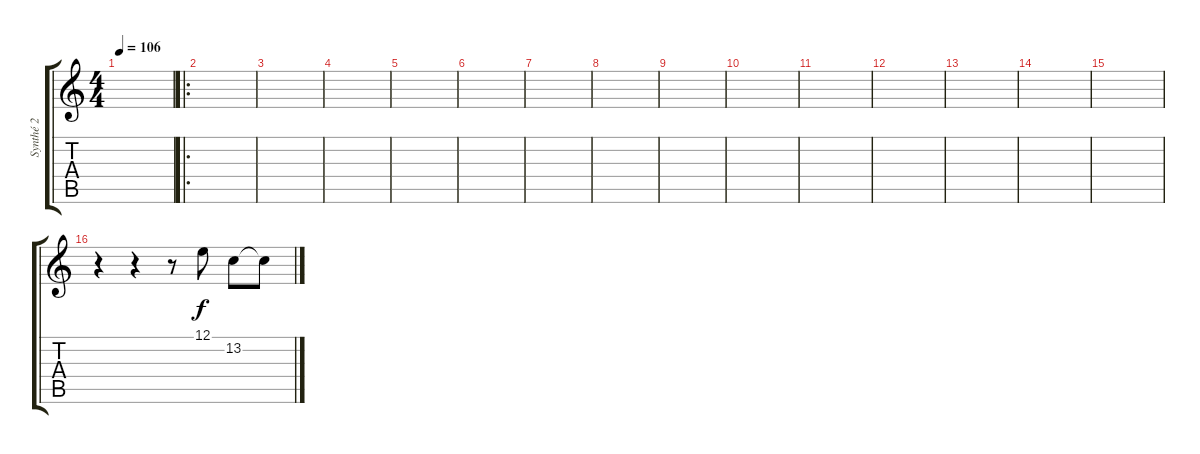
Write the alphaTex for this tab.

\track ("Synthé 2" "Synthé 2") {instrument marimba}
\staff {score tabs}
\tuning (E4 B3 G3 D3 A2 E2) {hide}
\ts (4 4)
\tempo 106
\clef g2
\ks c
|
\ro
|
|
|
|
|
|
|
|
|
|
|
|
|
|
r.4 r.4 r.8 12.1.8 13.2.8 13.2{t}.8
